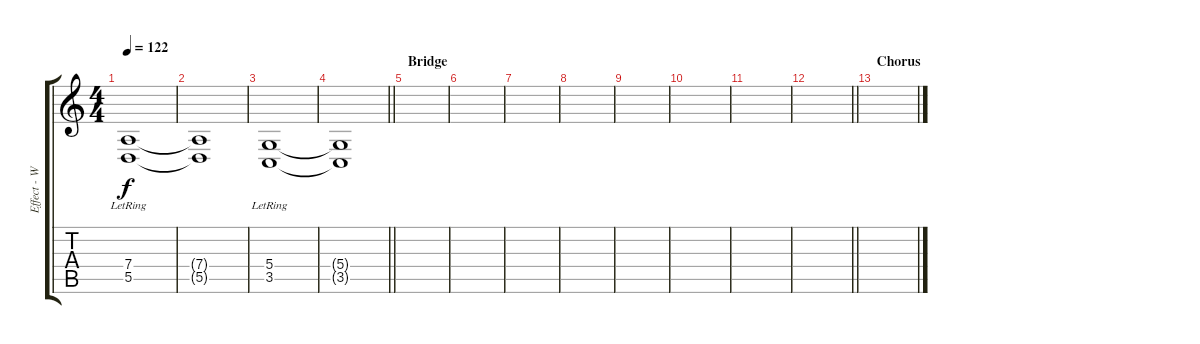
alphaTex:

\track ("Effect - Waves" "Effect - W") {instrument seashore}
\staff {score tabs}
\tuning (E4 B3 G3 D3 A2 E2) {hide}
\ts (4 4)
\tempo 122
\clef g2
\ks c
(7.4{lr} 5.5{lr}).1{dy f} |
(7.4{t} 5.5{t}).1 |
(5.4{lr} 3.5{lr}).1 |
\barLineRight lightlight
(5.4{t} 3.5{t}).1 |
\section ("" "Bridge")
|
|
|
|
|
|
|
\barLineRight lightlight
|
\section ("" "Chorus")
